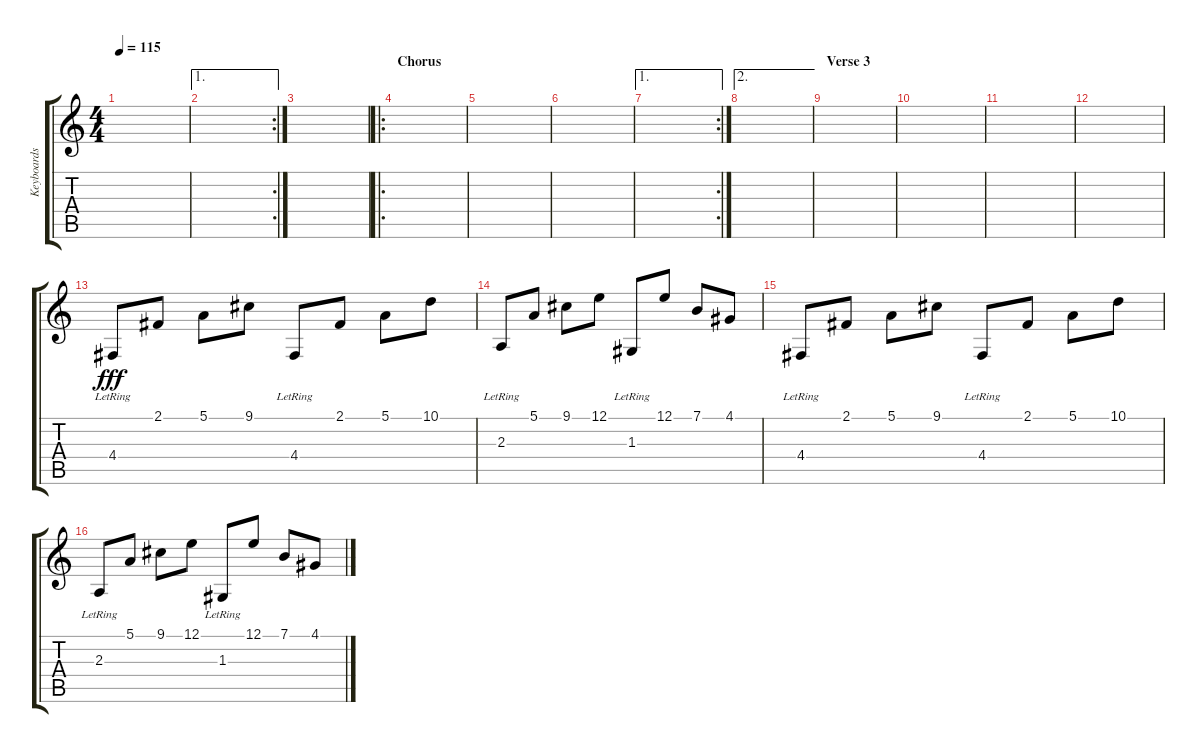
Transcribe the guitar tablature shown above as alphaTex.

\track ("Keyboards 1" "Keyboards ") {instrument fx5brightness}
\staff {score tabs}
\tuning (E4 B3 G3 D3 A2 E2) {hide}
\ts (4 4)
\tempo 115
\clef g2
\ks c
|
\ae 1
\rc 2
|
|
\ro
\section ("" "Chorus")
|
|
|
\ae 1
\rc 2
|
\ae 2
|
\section ("" "Verse 3")
|
|
|
|
4.4{lr}.8{dy fff balance 8 instrument brightacousticpiano} 2.1.8 5.1.8 9.1.8 4.4{lr}.8 2.1.8 5.1.8 10.1.8 |
2.3{lr}.8 5.1.8 9.1.8 12.1.8 1.3{lr}.8 12.1.8 7.1.8 4.1.8 |
4.4{lr}.8{instrument brightacousticpiano} 2.1.8 5.1.8 9.1.8 4.4{lr}.8 2.1.8 5.1.8 10.1.8 |
2.3{lr}.8 5.1.8 9.1.8 12.1.8 1.3{lr}.8 12.1.8 7.1.8 4.1.8
